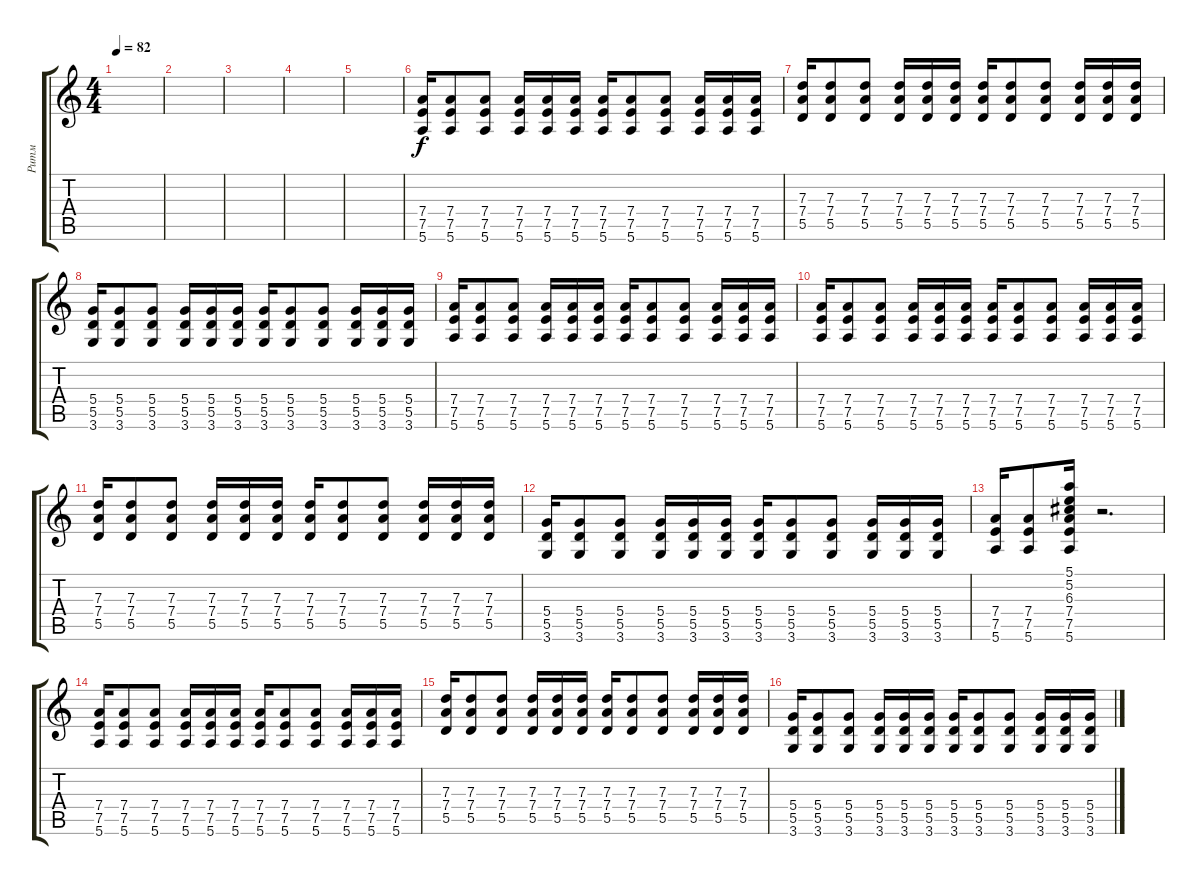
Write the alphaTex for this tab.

\track ("Ритм" "Ритм") {instrument acousticguitarsteel}
\staff {score tabs}
\tuning (E4 B3 G3 D3 A2 E2) {hide}
\ts (4 4)
\tempo 82
\clef g2
\ks c
|
|
|
|
|
(7.4 7.5 5.6).16 (7.4 7.5 5.6).8 (7.4 7.5 5.6).8 (7.4 7.5 5.6).16 (7.4 7.5 5.6).16 (7.4 7.5 5.6).16 (7.4 7.5 5.6).16 (7.4 7.5 5.6).8 (7.4 7.5 5.6).8 (7.4 7.5 5.6).16 (7.4 7.5 5.6).16 (7.4 7.5 5.6).16 |
(7.3 7.4 5.5).16 (7.3 7.4 5.5).8 (7.3 7.4 5.5).8 (7.3 7.4 5.5).16 (7.3 7.4 5.5).16 (7.3 7.4 5.5).16 (7.3 7.4 5.5).16 (7.3 7.4 5.5).8 (7.3 7.4 5.5).8 (7.3 7.4 5.5).16 (7.3 7.4 5.5).16 (7.3 7.4 5.5).16 |
(5.4 5.5 3.6).16 (5.4 5.5 3.6).8 (5.4 5.5 3.6).8 (5.4 5.5 3.6).16 (5.4 5.5 3.6).16 (5.4 5.5 3.6).16 (5.4 5.5 3.6).16 (5.4 5.5 3.6).8 (5.4 5.5 3.6).8 (5.4 5.5 3.6).16 (5.4 5.5 3.6).16 (5.4 5.5 3.6).16 |
(7.4 7.5 5.6).16 (7.4 7.5 5.6).8 (7.4 7.5 5.6).8 (7.4 7.5 5.6).16 (7.4 7.5 5.6).16 (7.4 7.5 5.6).16 (7.4 7.5 5.6).16 (7.4 7.5 5.6).8 (7.4 7.5 5.6).8 (7.4 7.5 5.6).16 (7.4 7.5 5.6).16 (7.4 7.5 5.6).16 |
(7.4 7.5 5.6).16 (7.4 7.5 5.6).8 (7.4 7.5 5.6).8 (7.4 7.5 5.6).16 (7.4 7.5 5.6).16 (7.4 7.5 5.6).16 (7.4 7.5 5.6).16 (7.4 7.5 5.6).8 (7.4 7.5 5.6).8 (7.4 7.5 5.6).16 (7.4 7.5 5.6).16 (7.4 7.5 5.6).16 |
(7.3 7.4 5.5).16 (7.3 7.4 5.5).8 (7.3 7.4 5.5).8 (7.3 7.4 5.5).16 (7.3 7.4 5.5).16 (7.3 7.4 5.5).16 (7.3 7.4 5.5).16 (7.3 7.4 5.5).8 (7.3 7.4 5.5).8 (7.3 7.4 5.5).16 (7.3 7.4 5.5).16 (7.3 7.4 5.5).16 |
(5.4 5.5 3.6).16 (5.4 5.5 3.6).8 (5.4 5.5 3.6).8 (5.4 5.5 3.6).16 (5.4 5.5 3.6).16 (5.4 5.5 3.6).16 (5.4 5.5 3.6).16 (5.4 5.5 3.6).8 (5.4 5.5 3.6).8 (5.4 5.5 3.6).16 (5.4 5.5 3.6).16 (5.4 5.5 3.6).16 |
(7.4 7.5 5.6).16 (7.4 7.5 5.6).8 (5.1 5.2 6.3 7.4 7.5 5.6).16 r.2{d} |
(7.4 7.5 5.6).16 (7.4 7.5 5.6).8 (7.4 7.5 5.6).8 (7.4 7.5 5.6).16 (7.4 7.5 5.6).16 (7.4 7.5 5.6).16 (7.4 7.5 5.6).16 (7.4 7.5 5.6).8 (7.4 7.5 5.6).8 (7.4 7.5 5.6).16 (7.4 7.5 5.6).16 (7.4 7.5 5.6).16 |
(7.3 7.4 5.5).16 (7.3 7.4 5.5).8 (7.3 7.4 5.5).8 (7.3 7.4 5.5).16 (7.3 7.4 5.5).16 (7.3 7.4 5.5).16 (7.3 7.4 5.5).16 (7.3 7.4 5.5).8 (7.3 7.4 5.5).8 (7.3 7.4 5.5).16 (7.3 7.4 5.5).16 (7.3 7.4 5.5).16 |
(5.4 5.5 3.6).16 (5.4 5.5 3.6).8 (5.4 5.5 3.6).8 (5.4 5.5 3.6).16 (5.4 5.5 3.6).16 (5.4 5.5 3.6).16 (5.4 5.5 3.6).16 (5.4 5.5 3.6).8 (5.4 5.5 3.6).8 (5.4 5.5 3.6).16 (5.4 5.5 3.6).16 (5.4 5.5 3.6).16
